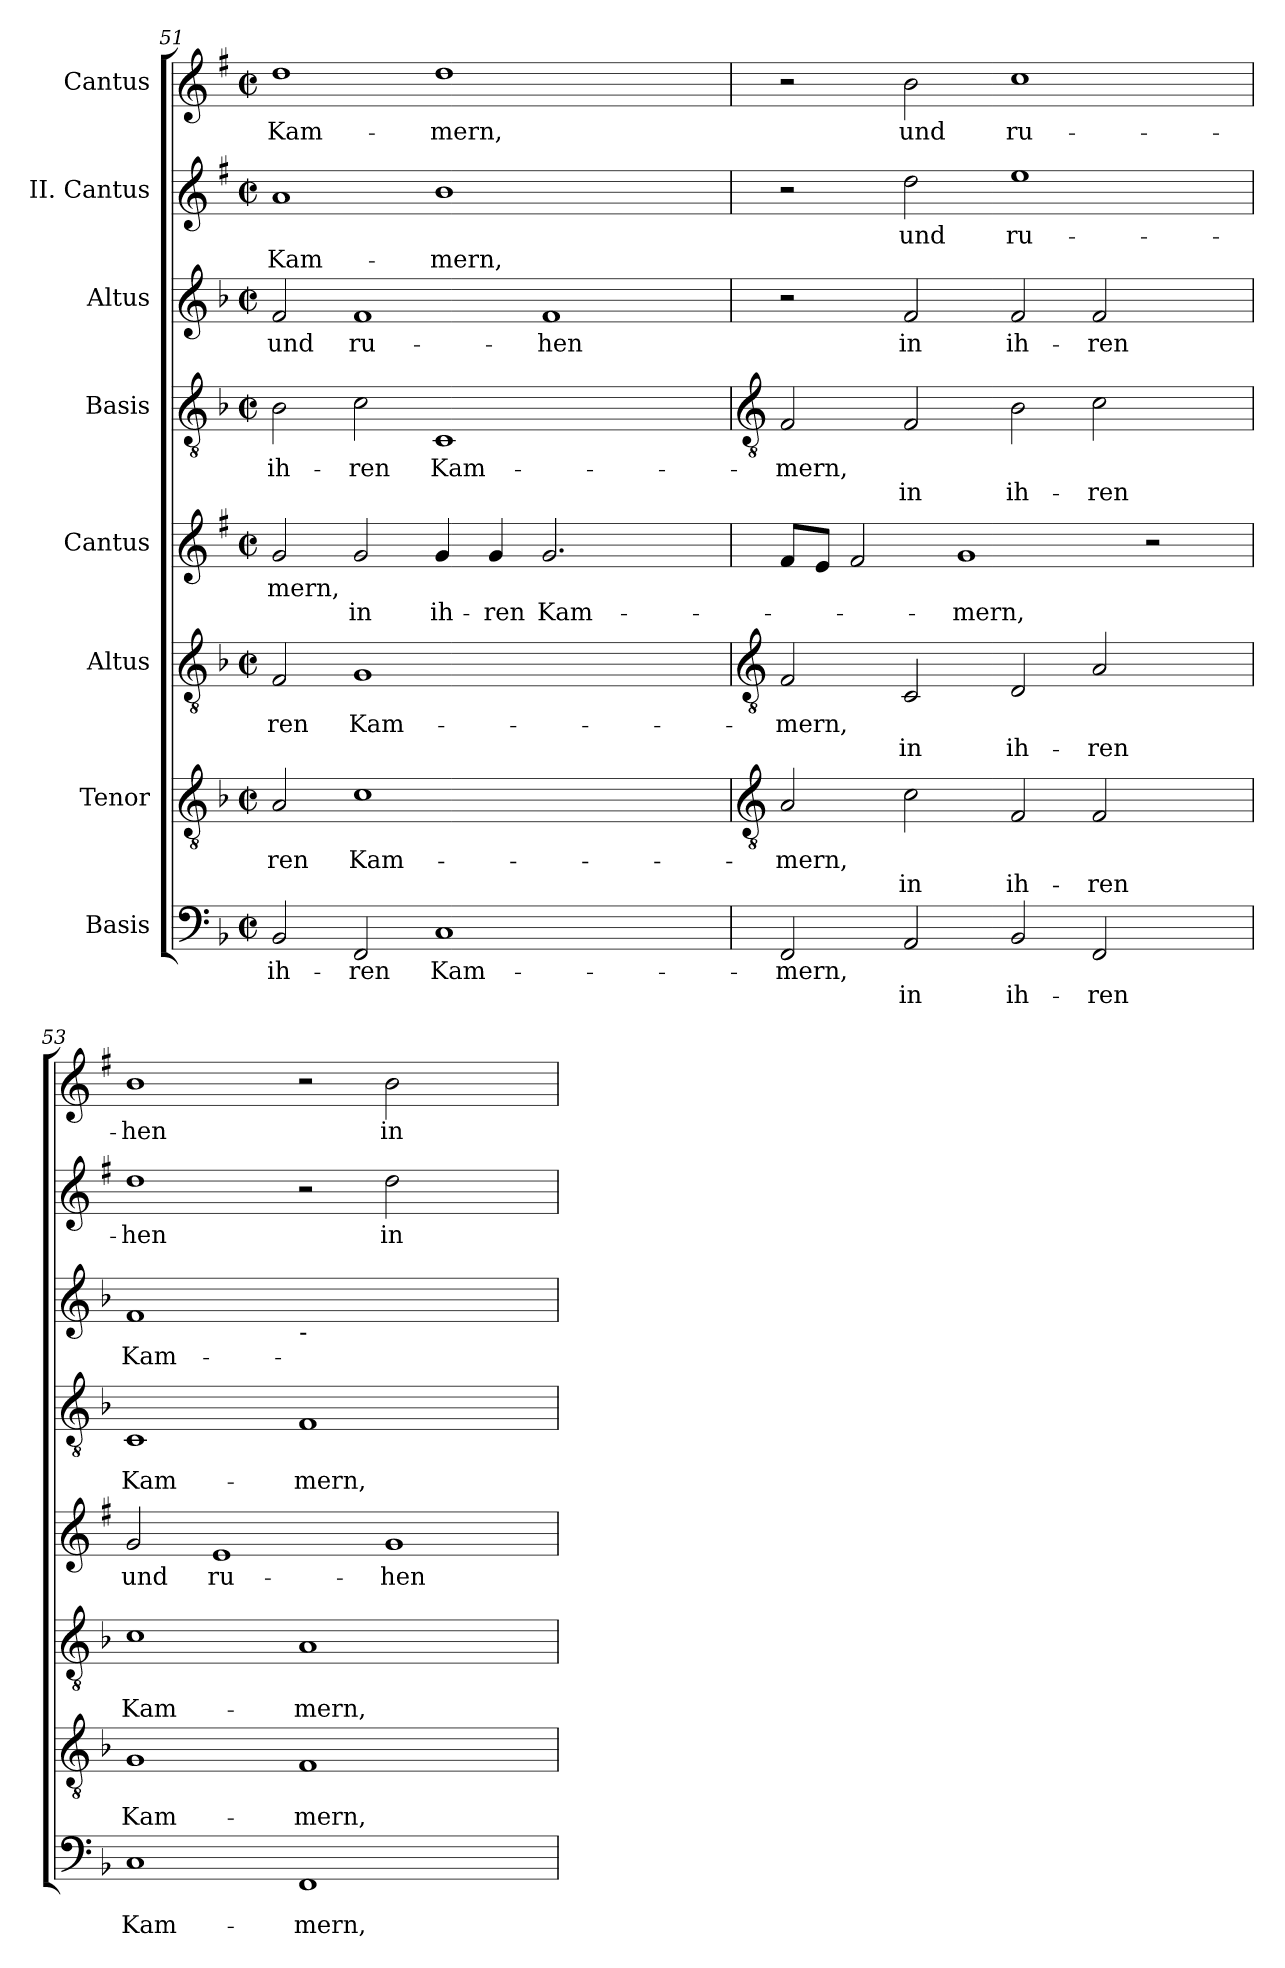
**kern	**text	**text	**kern	**text	**text	**kern	**text	**text	**kern	**text	**text	**kern	**text	**text	**kern	**text	**kern	**text	**text	**kern	**text
*part8	*part8	*part8	*part7	*part7	*part7	*part6	*part6	*part6	*part5	*part5	*part5	*part4	*part4	*part4	*part3	*part3	*part2	*part2	*part2	*part1	*part1
*staff8	*staff8	*staff8	*staff7	*staff7	*staff7	*staff6	*staff6	*staff6	*staff5	*staff5	*staff5	*staff4	*staff4	*staff4	*staff3	*staff3	*staff2	*staff2	*staff2	*staff1	*staff1
*I"Basis	*	*	*I"Tenor	*	*	*I"Altus	*	*	*I"Cantus	*	*	*I"Basis	*	*	*I"Altus	*	*I"II. Cantus	*	*	*I"Cantus	*
!!LO:LB:g=z
*clefF4	*	*	*clefGv2	*	*	*clefGv2	*	*	*clefG2	*	*	*clefGv2	*	*	*clefG2	*	*clefG2	*	*	*clefG2	*
*	*	*	*	*	*	*	*	*	*ITrd1c2	*	*	*	*	*	*	*	*ITrd1c2	*	*	*ITrd1c2	*
*k[b-]	*	*	*k[b-]	*	*	*k[b-]	*	*	*k[b-]	*	*	*k[b-]	*	*	*k[b-]	*	*k[b-]	*	*	*k[b-]	*
*F:	*	*	*F:	*	*	*F:	*	*	*F:	*	*	*F:	*	*	*F:	*	*F:	*	*	*F:	*
*M4/2	*	*	*M4/2	*	*	*M4/2	*	*	*M4/2	*	*	*M4/2	*	*	*M4/2	*	*M4/2	*	*	*M4/2	*
*met(c|)	*	*	*met(c|)	*	*	*met(c|)	*	*	*met(c|)	*	*	*met(c|)	*	*	*met(c|)	*	*met(c|)	*	*	*met(c|)	*
=51	=51	=51	=51	=51	=51	=51	=51	=51	=51	=51	=51	=51	=51	=51	=51	=51	=51	=51	=51	=51	=51
!	!LO:LY:b	!	!	!LO:LY:b	!	!	!LO:LY:b	!	!	!LO:LY:b	!	!	!LO:LY:b	!	!	!LO:LY:b	!	!	!LO:LY:b	!	!LO:LY:b
*	*	*	*	*	*	*	*	*	*	*	*	*	*	*	*	*	*	*	*	*^	*
2BB-	ih-	.	2A	-ren	.	2F	-ren	.	2f	-mern,	.	2B-	ih-	.	2f	und	1g	.	Kam-	1cc	0ryy	Kam-
!	!LO:LY:b	!	!	!LO:LY:b	!	!	!LO:LY:b	!	!	!	!LO:LY:b	!	!LO:LY:b	!	!	!LO:LY:b	!	!	!	!	!	!
2FF	-ren	.	1c	Kam-	.	1G	Kam-	.	2f	.	in	2c	-ren	.	1f	ru-	.	.	.	.	.	.
!	!LO:LY:b	!	!	!	!	!	!	!	!	!	!LO:LY:b	!	!LO:LY:b	!	!	!	!	!	!LO:LY:b	!	!	!LO:LY:b
1C	Kam-	.	.	.	.	.	.	.	4f	.	ih-	1C	Kam-	.	.	.	1a	.	-mern,	1cc	.	-mern,
!	!	!	!	!	!	!	!	!	!	!	!LO:LY:b	!	!	!	!	!	!	!	!	!	!	!
.	.	.	.	.	.	.	.	.	4f	.	-ren	.	.	.	.	.	.	.	.	.	.	.
!	!	!	!	!	!	!	!	!	!	!	!LO:LY:b	!	!	!	!	!LO:LY:b	!	!	!	!	!	!
.	.	.	1ryy	.	.	1ryy	.	.	2.f	.	Kam-	.	.	.	1f	-hen	.	.	.	.	.	.
2ryy	.	.	.	.	.	.	.	.	.	.	.	2ryy	.	.	.	.	2ryy	.	.	2ryy	2ryy	.
.	.	.	.	.	.	.	.	.	4ryy	.	.	.	.	.	.	.	.	.	.	.	.	.
!!LO:LB:g=z	!!
=52	=52	=52	=52	=52	=52	=52	=52	=52	=52	=52	=52	=52	=52	=52	=52	=52	=52	=52	=52	=52	=52	=52
*	*	*	*clefGv2	*	*	*clefGv2	*	*	*	*	*	*clefGv2	*	*	*	*	*	*	*	*	*	*
!	!LO:LY:b	!	!	!LO:LY:b	!	!	!LO:LY:b	!	!	!	!	!	!LO:LY:b	!	!	!	!	!	!	!	!	!
2FF	-mern,	.	2A	-mern,	.	2F	-mern,	.	8eL	.	.	2F	-mern,	.	2r	.	2r	.	.	2r	0ryy	.
.	.	.	.	.	.	.	.	.	8dJ	.	.	.	.	.	.	.	.	.	.	.	.	.
.	.	.	.	.	.	.	.	.	2e	.	.	.	.	.	.	.	.	.	.	.	.	.
!	!	!LO:LY:b	!	!	!LO:LY:b	!	!	!LO:LY:b	!	!	!	!	!	!LO:LY:b	!	!LO:LY:b	!	!LO:LY:b	!	!	!	!LO:LY:b
2AA	.	in	2c	.	in	2C	.	in	.	.	.	2F	.	in	2f	in	2cc	und	.	2a	.	und
!	!	!	!	!	!	!	!	!	!	!	!LO:LY:b	!	!	!	!	!	!	!	!	!	!	!
.	.	.	.	.	.	.	.	.	1f	.	-mern,	.	.	.	.	.	.	.	.	.	.	.
!	!	!LO:LY:b	!	!	!LO:LY:b	!	!	!LO:LY:b	!	!	!	!	!	!LO:LY:b	!	!LO:LY:b	!	!LO:LY:b	!	!	!	!LO:LY:b
2BB-	.	ih-	2F	.	ih-	2D	.	ih-	.	.	.	2B-	.	ih-	2f	ih-	1dd	ru-	.	1b-	.	ru-
!	!	!LO:LY:b	!	!	!LO:LY:b	!	!	!LO:LY:b	!	!	!	!	!	!LO:LY:b	!	!LO:LY:b	!	!	!	!	!	!
2FF	.	-ren	2F	.	-ren	2A	.	-ren	.	.	.	2c	.	-ren	2f	-ren	.	.	.	.	.	.
.	.	.	.	.	.	.	.	.	2r	.	.	.	.	.	.	.	.	.	.	.	.	.
4ryy	.	.	4ryy	.	.	4ryy	.	.	.	.	.	4ryy	.	.	4ryy	.	4ryy	.	.	4ryy	4ryy	.
=53	=53	=53	=53	=53	=53	=53	=53	=53	=53	=53	=53	=53	=53	=53	=53	=53	=53	=53	=53	=53	=53	=53
!	!	!LO:LY:b	!	!	!LO:LY:b	!	!	!LO:LY:b	!	!LO:LY:b	!	!	!	!LO:LY:b	!	!LO:LY:b	!	!LO:LY:b	!	!	!	!LO:LY:b
1C	.	Kam-	1G	.	Kam-	1c	.	Kam-	2f	und	.	1C	.	Kam-	1f	Kam-	1cc	-hen	.	1a	0ryy	-hen
!	!	!	!	!	!	!	!	!	!	!LO:LY:b	!	!	!	!	!	!	!	!	!	!	!	!
.	.	.	.	.	.	.	.	.	1d	ru-	.	.	.	.	.	.	.	.	.	.	.	.
!	!	!	!	!	!	!	!	!	!	!	!	!	!	!	!LO:TX:b:t=-	!	!	!	!	!	!	!
!	!	!LO:LY:b	!	!	!LO:LY:b	!	!	!LO:LY:b	!	!	!	!	!	!LO:LY:b	!	!LO:LY:b	!	!	!	!	!	!
1FF	.	-mern,	1F	.	-mern,	1A	.	-mern,	.	.	.	1F	.	-mern,	[1.fyy	-mern.	2r	.	.	2r	.	.
!	!	!	!	!	!	!	!	!	!	!LO:LY:b	!	!	!	!	!	!	!	!LO:LY:b	!	!	!	!LO:LY:b
.	.	.	.	.	.	.	.	.	1f	-hen	.	.	.	.	.	.	2cc	in	.	2a	.	in
2ryy	.	.	2ryy	.	.	2ryy	.	.	.	.	.	2ryy	.	.	.	.	2ryy	.	.	2ryy	2ryy	.
*	*	*	*	*	*	*	*	*	*	*	*	*	*	*	*	*	*	*	*	*v	*v	*
=	=	=	=	=	=	=	=	=	=	=	=	=	=	=	=	=	=	=	=	=	=
*-	*-	*-	*-	*-	*-	*-	*-	*-	*-	*-	*-	*-	*-	*-	*-	*-	*-	*-	*-	*-	*-
